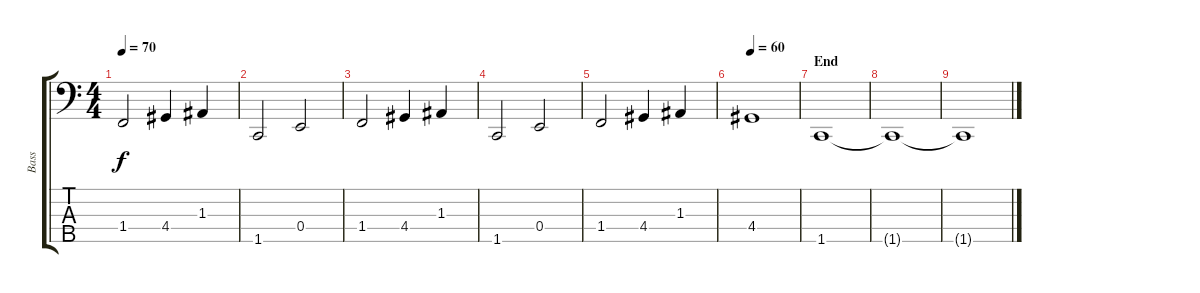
\track ("Bass" "Bass") {instrument electricbassfinger}
\staff {score tabs}
\tuning (G2 D2 A1 E1 B0) {hide}
\ts (4 4)
\tempo 70
\clef f4
\ks c
1.4.2{dy f} 4.4.4 1.3.4 |
1.5.2 0.4.2 |
1.4.2 4.4.4 1.3.4 |
1.5.2 0.4.2 |
1.4.2 4.4.4 1.3.4 |
\tempo 60
4.4.1 |
\section ("" "End")
1.5.1 |
1.5{t}.1 |
1.5{t}.1
